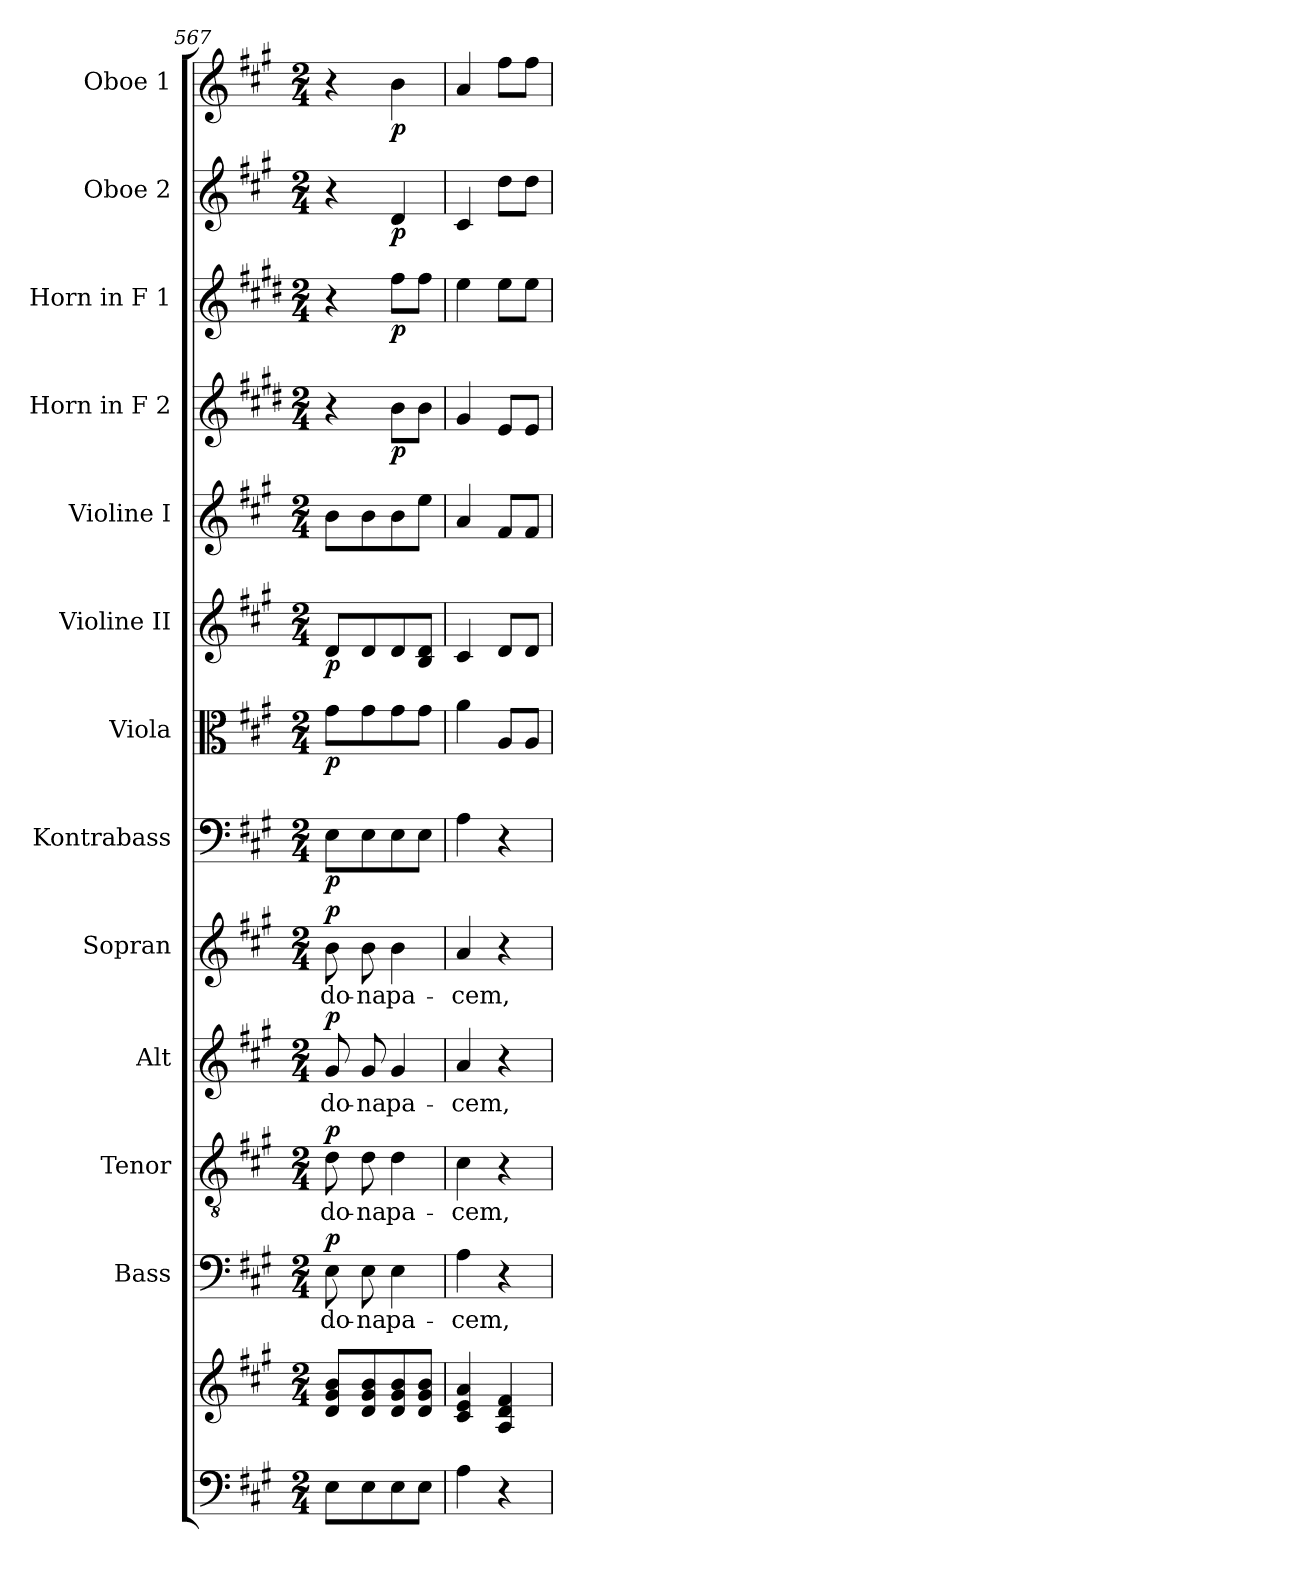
**kern	**kern	**kern	**text	**dynam	**kern	**text	**dynam	**kern	**text	**dynam	**kern	**text	**dynam	**kern	**dynam	**kern	**dynam	**kern	**dynam	**kern	**kern	**dynam	**kern	**dynam	**kern	**dynam	**kern	**dynam
*part13	*part13	*part12	*part12	*part12	*part11	*part11	*part11	*part10	*part10	*part10	*part9	*part9	*part9	*part8	*part8	*part7	*part7	*part6	*part6	*part5	*part4	*part4	*part3	*part3	*part2	*part2	*part1	*part1
*staff14	*staff13	*staff12	*staff12	*staff12	*staff11	*staff11	*staff11	*staff10	*staff10	*staff10	*staff9	*staff9	*staff9	*staff8	*staff8	*staff7	*staff7	*staff6	*staff6	*staff5	*staff4	*staff4	*staff3	*staff3	*staff2	*staff2	*staff1	*staff1
*	*	*I"Bass	*	*	*I"Tenor	*	*	*I"Alt	*	*	*I"Sopran	*	*	*I"Kontrabass	*	*I"Viola	*	*I"Violine II	*	*I"Violine I	*I"Horn in F 2	*	*I"Horn in F 1	*	*I"Oboe 2	*	*I"Oboe 1	*
*	*	*I'B.	*	*	*I'T.	*	*	*I'A.	*	*	*I'S.	*	*	*I'Kb.	*	*I'Vla.	*	*I'Vl. II	*	*I'Vl. I	*	*	*	*	*I'Ob.. 2	*	*I'Ob. 1	*
*clefF4	*clefG2	*clefF4	*	*	*clefGv2	*	*	*clefG2	*	*	*clefG2	*	*	*clefF4	*	*clefC3	*	*clefG2	*	*clefG2	*clefG2	*	*clefG2	*	*clefG2	*	*clefG2	*
*	*	*	*	*	*	*	*	*	*	*	*	*	*	*ITrd7c12	*	*	*	*	*	*	*ITrd4c7	*	*ITrd4c7	*	*	*	*	*
*k[f#c#g#]	*k[f#c#g#]	*k[f#c#g#]	*	*	*k[f#c#g#]	*	*	*k[f#c#g#]	*	*	*k[f#c#g#]	*	*	*k[f#c#g#]	*	*k[f#c#g#]	*	*k[f#c#g#]	*	*k[f#c#g#]	*k[f#c#g#]	*	*k[f#c#g#]	*	*k[f#c#g#]	*	*k[f#c#g#]	*
*A:	*A:	*A:	*	*	*A:	*	*	*A:	*	*	*A:	*	*	*A:	*	*A:	*	*A:	*	*A:	*A:	*	*A:	*	*A:	*	*A:	*
*M2/4	*M2/4	*M2/4	*	*	*M2/4	*	*	*M2/4	*	*	*M2/4	*	*	*M2/4	*	*M2/4	*	*M2/4	*	*M2/4	*M2/4	*	*M2/4	*	*M2/4	*	*M2/4	*
=567	=567	=567	=567	=567	=567	=567	=567	=567	=567	=567	=567	=567	=567	=567	=567	=567	=567	=567	=567	=567	=567	=567	=567	=567	=567	=567	=567	=567
!	!	!	!LO:LY:b	!LO:DY:a	!	!LO:LY:b	!LO:DY:a	!	!LO:LY:b	!LO:DY:a	!	!LO:LY:b	!LO:DY:a	!	!LO:DY:b	!	!LO:DY:b	!	!LO:DY:b	!	!	!	!	!	!	!	!	!
8E\L	8d/ 8g#/ 8b/L	8E\	do-	p	8d\	do-	p	8g#/	do-	p	8b\	do-	p	8EE\L	p	8g#\L	p	8d/L	p	8b\L	4r	.	4r	.	4r	.	4r	.
!	!	!	!LO:LY:b	!	!	!LO:LY:b	!	!	!LO:LY:b	!	!	!LO:LY:b	!	!	!	!	!	!	!	!	!	!	!	!	!	!	!	!
8E\	8d/ 8g#/ 8b/	8E\	-na	.	8d\	-na	.	8g#/	-na	.	8b\	-na	.	8EE\	.	8g#\	.	8d/	.	8b\	.	.	.	.	.	.	.	.
!	!	!	!LO:LY:b	!	!	!LO:LY:b	!	!	!LO:LY:b	!	!	!LO:LY:b	!	!	!	!	!	!	!	!	!	!LO:DY:b	!	!LO:DY:b	!	!LO:DY:b	!	!LO:DY:b
8E\	8d/ 8g#/ 8b/	4E\	pa-	.	4d\	pa-	.	4g#/	pa-	.	4b\	pa-	.	8EE\	.	8g#\	.	8d/	.	8b\	8e\L	p	8b\L	p	4d/	p	4b\	p
8E\J	8d/ 8g#/ 8b/J	.	.	.	.	.	.	.	.	.	.	.	.	8EE\J	.	8g#\J	.	8B/ 8d/J	.	8ee\J	8e\J	.	8b\J	.	.	.	.	.
=568	=568	=568	=568	=568	=568	=568	=568	=568	=568	=568	=568	=568	=568	=568	=568	=568	=568	=568	=568	=568	=568	=568	=568	=568	=568	=568	=568	=568
!	!	!	!LO:LY:b	!	!	!LO:LY:b	!	!	!LO:LY:b	!	!	!LO:LY:b	!	!	!	!	!	!	!	!	!	!	!	!	!	!	!	!
4A\	4c#/ 4e/ 4a/	4A\	-cem,	.	4c#\	-cem,	.	4a/	-cem,	.	4a/	-cem,	.	4AA\	.	4a\	.	4c#/	.	4a/	4c#/	.	4a\	.	4c#/	.	4a/	.
4r	4A/ 4d/ 4f#/	4r	.	.	4r	.	.	4r	.	.	4r	.	.	4r	.	8A/L	.	8d/L	.	8f#/L	8A/L	.	8a\L	.	8dd\L	.	8ff#\L	.
.	.	.	.	.	.	.	.	.	.	.	.	.	.	.	.	8A/J	.	8d/J	.	8f#/J	8A/J	.	8a\J	.	8dd\J	.	8ff#\J	.
=	=	=	=	=	=	=	=	=	=	=	=	=	=	=	=	=	=	=	=	=	=	=	=	=	=	=	=	=
*-	*-	*-	*-	*-	*-	*-	*-	*-	*-	*-	*-	*-	*-	*-	*-	*-	*-	*-	*-	*-	*-	*-	*-	*-	*-	*-	*-	*-
